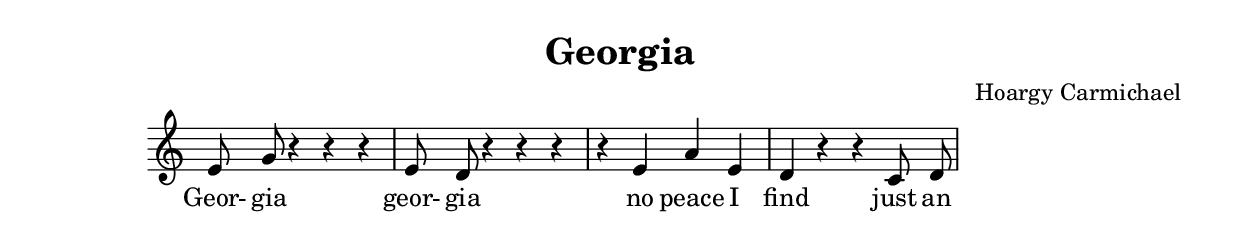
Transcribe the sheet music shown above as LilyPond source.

#(ly:set-option 'midi-extension "mid")
\version "2.12.3"
\include "english.ly"
\header{
title = "Georgia"
composer = "Hoargy Carmichael"
}
%{

%}
melody = {
\once \override Staff.TimeSignature #'stencil = ##f
\clef treble
\key c \major
\autoBeamOn
\cadenzaOn


 e'8 g'8 r4 r4 r4 \bar "|"  e'8 d'8 r4 r4 r4 \bar "|"  r4 e'4 a'4 e'4 \bar "|"  d'4 r4 r4 c'8 d'8 \bar "|"  \break

}


text = \lyricmode {
Geor- gia geor- gia no peace I find just an 
}

\score{

<<
\new Voice = "one" {
\melody
}
\new Lyrics \lyricsto "one" \text
>>
\layout {
\context {
\Score
\remove "Bar_number_engraver"
}
}
\midi {
\context {
\Score
tempoWholesPerMinute = #(ly:make-moment 200 4)
}
}
}